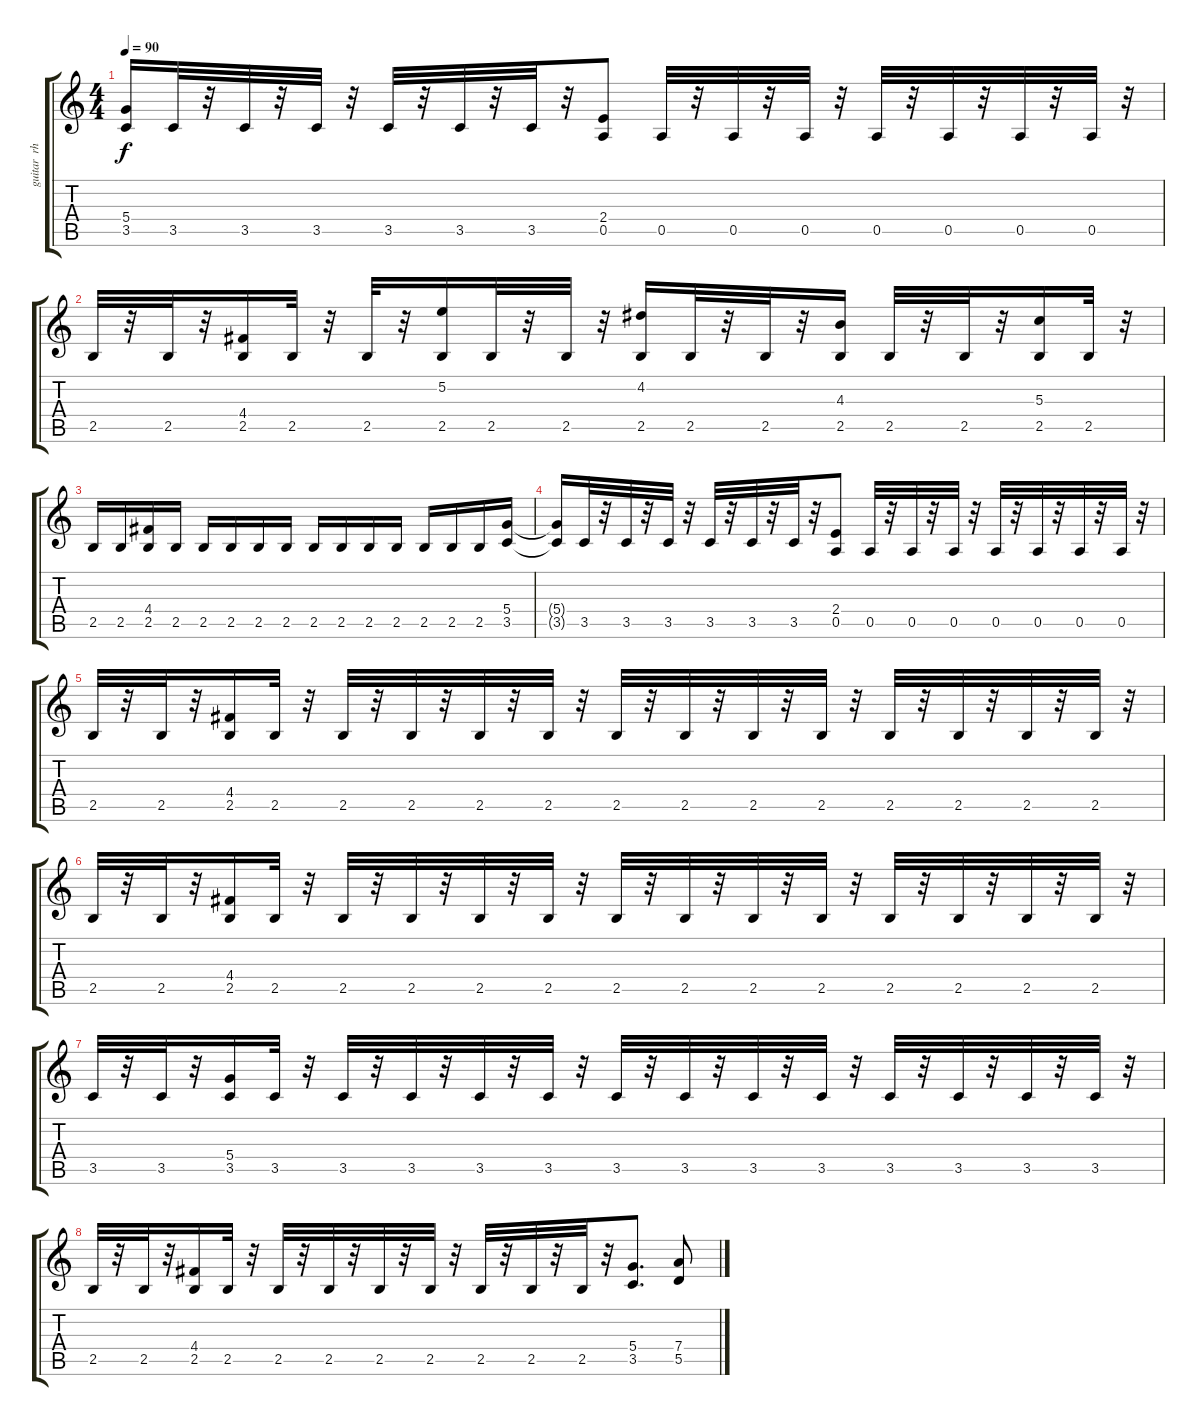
\track ("guitar  rhythm  left" "guitar  rh") {instrument distortionguitar}
\staff {score tabs}
\tuning (E4 B3 G3 D3 A2 E2) {hide}
\ts (4 4)
\tempo 90
\clef g2
\ks c
(5.4{t} 3.5{t}).16{dy f} 3.5.32 r.32 3.5.32 r.32 3.5.32 r.32 3.5.32 r.32 3.5.32 r.32 3.5.32 r.32 (2.4 0.5).8 0.5.32 r.32 0.5.32 r.32 0.5.32 r.32 0.5.32 r.32 0.5.32 r.32 0.5.32 r.32 0.5.32 r.32 |
2.5.32 r.32 2.5.32 r.32 (4.4 2.5).16 2.5.32 r.32 2.5.32 r.32 (5.2 2.5).16 2.5.32 r.32 2.5.32 r.32 (4.2 2.5).16 2.5.32 r.32 2.5.32 r.32 (4.3 2.5).16 2.5.32 r.32 2.5.32 r.32 (5.3 2.5).16 2.5.32 r.32 |
2.5.16 2.5.16 (4.4 2.5).16 2.5.16 2.5.16 2.5.16 2.5.16 2.5.16 2.5.16 2.5.16 2.5.16 2.5.16 2.5.16 2.5.16 2.5.16 (5.4 3.5).16 |
(5.4{t} 3.5{t}).16 3.5.32 r.32 3.5.32 r.32 3.5.32 r.32 3.5.32 r.32 3.5.32 r.32 3.5.32 r.32 (2.4 0.5).8 0.5.32 r.32 0.5.32 r.32 0.5.32 r.32 0.5.32 r.32 0.5.32 r.32 0.5.32 r.32 0.5.32 r.32 |
2.5.32 r.32 2.5.32 r.32 (4.4 2.5).16 2.5.32 r.32 2.5.32 r.32 2.5.32 r.32 2.5.32 r.32 2.5.32 r.32 2.5.32 r.32 2.5.32 r.32 2.5.32 r.32 2.5.32 r.32 2.5.32 r.32 2.5.32 r.32 2.5.32 r.32 2.5.32 r.32 |
2.5.32 r.32 2.5.32 r.32 (4.4 2.5).16 2.5.32 r.32 2.5.32 r.32 2.5.32 r.32 2.5.32 r.32 2.5.32 r.32 2.5.32 r.32 2.5.32 r.32 2.5.32 r.32 2.5.32 r.32 2.5.32 r.32 2.5.32 r.32 2.5.32 r.32 2.5.32 r.32 |
3.5.32 r.32 3.5.32 r.32 (5.4 3.5).16 3.5.32 r.32 3.5.32 r.32 3.5.32 r.32 3.5.32 r.32 3.5.32 r.32 3.5.32 r.32 3.5.32 r.32 3.5.32 r.32 3.5.32 r.32 3.5.32 r.32 3.5.32 r.32 3.5.32 r.32 3.5.32 r.32 |
2.5.32 r.32 2.5.32 r.32 (4.4 2.5).16 2.5.32 r.32 2.5.32 r.32 2.5.32 r.32 2.5.32 r.32 2.5.32 r.32 2.5.32 r.32 2.5.32 r.32 2.5.32 r.32 (5.4 3.5).8{d} (7.4 5.5).8
